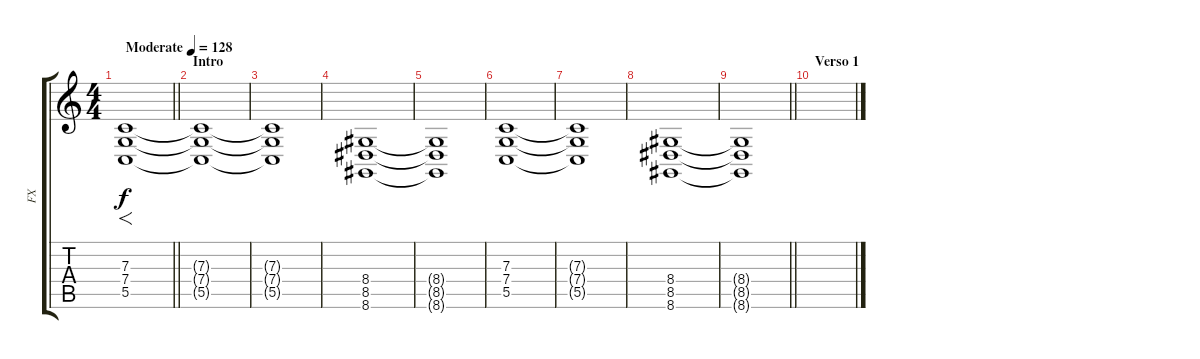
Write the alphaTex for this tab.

\track ("FX" "FX") {instrument tremolostrings}
\staff {score tabs}
\tuning (D4 A3 F3 C3 G2 C2) {hide}
\ts (4 4)
\tempo (128 "Moderate")
\clef g2
\barLineRight lightlight
\ks c
(7.3 7.4 5.5).1{f dy f instrument tremolostrings} |
\section ("" "Intro")
(7.3{t} 7.4{t} 5.5{t}).1 |
(7.3{t} 7.4{t} 5.5{t}).1 |
(8.4 8.5 8.6).1 |
(8.4{t} 8.5{t} 8.6{t}).1 |
(7.3 7.4 5.5).1 |
(7.3{t} 7.4{t} 5.5{t}).1 |
(8.4 8.5 8.6).1 |
\barLineRight lightlight
(8.4{t} 8.5{t} 8.6{t}).1 |
\section ("" "Verso 1")
